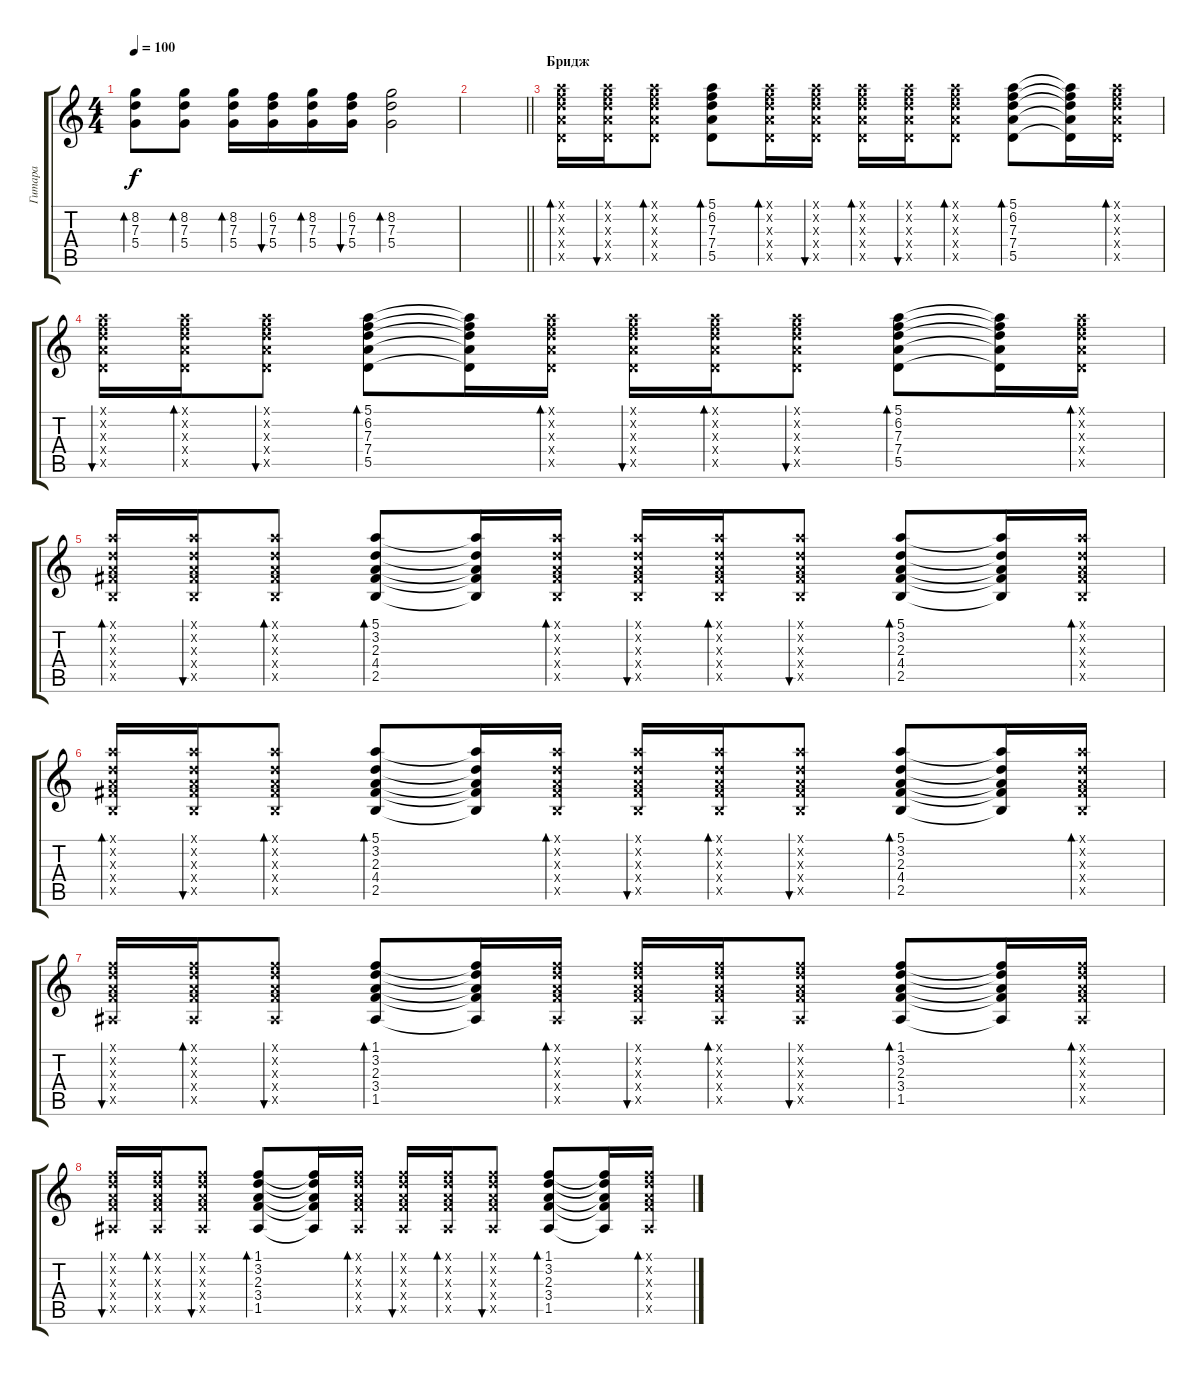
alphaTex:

\track ("Гитара" "Гитара") {instrument acousticguitarnylon}
\staff {score tabs}
\tuning (E4 B3 G3 D3 A2 E2) {hide}
\ts (4 4)
\tempo 100
\clef g2
\ks c
(8.2 7.3 5.4).8{bd 30 dy f} (8.2 7.3 5.4).8{bd 30} (8.2 7.3 5.4).16{bd 30} (6.2 7.3 5.4).16{bu 30} (8.2 7.3 5.4).16{bd 30} (6.2 7.3 5.4).16{bu 30} (8.2 7.3 5.4).2{bd 30} |
\barLineRight lightlight
|
\section ("" "Бридж")
(5.1{x} 6.2{x} 7.3{x} 7.4{x} 5.5{x}).16{bd 30} (5.1{x} 6.2{x} 7.3{x} 7.4{x} 5.5{x}).16{bu 30} (5.1{x} 6.2{x} 7.3{x} 7.4{x} 5.5{x}).8{bd 30} (5.1 6.2 7.3 7.4 5.5).8{bd 30} (5.1{x} 6.2{x} 7.3{x} 7.4{x} 5.5{x}).16{bd 30} (5.1{x} 6.2{x} 7.3{x} 7.4{x} 5.5{x}).16{bu 30} (5.1{x} 6.2{x} 7.3{x} 7.4{x} 5.5{x}).16{bd 30} (5.1{x} 6.2{x} 7.3{x} 7.4{x} 5.5{x}).16{bu 30} (5.1{x} 6.2{x} 7.3{x} 7.4{x} 5.5{x}).8{bd 30} (5.1 6.2 7.3 7.4 5.5).8{bd 30} (5.1{t} 6.2{t} 7.3{t} 7.4{t} 5.5{t}).16 (5.1{x} 6.2{x} 7.3{x} 7.4{x} 5.5{x}).16{bd 30} |
(5.1{x} 6.2{x} 7.3{x} 7.4{x} 5.5{x}).16{bu 30} (5.1{x} 6.2{x} 7.3{x} 7.4{x} 5.5{x}).16{bd 30} (5.1{x} 6.2{x} 7.3{x} 7.4{x} 5.5{x}).8{bu 30} (5.1 6.2 7.3 7.4 5.5).8{bd 30} (5.1{t} 6.2{t} 7.3{t} 7.4{t} 5.5{t}).16 (5.1{x} 6.2{x} 7.3{x} 7.4{x} 5.5{x}).16{bd 30} (5.1{x} 6.2{x} 7.3{x} 7.4{x} 5.5{x}).16{bu 30} (5.1{x} 6.2{x} 7.3{x} 7.4{x} 5.5{x}).16{bd 30} (5.1{x} 6.2{x} 7.3{x} 7.4{x} 5.5{x}).8{bu 30} (5.1 6.2 7.3 7.4 5.5).8{bd 30} (5.1{t} 6.2{t} 7.3{t} 7.4{t} 5.5{t}).16 (5.1{x} 6.2{x} 7.3{x} 7.4{x} 5.5{x}).16{bd 30} |
(5.1{x} 3.2{x} 2.3{x} 4.4{x} 2.5{x}).16{bd 30} (5.1{x} 3.2{x} 2.3{x} 4.4{x} 2.5{x}).16{bu 30} (5.1{x} 3.2{x} 2.3{x} 4.4{x} 2.5{x}).8{bd 30} (5.1 3.2 2.3 4.4 2.5).8{bd 30} (5.1{t} 3.2{t} 2.3{t} 4.4{t} 2.5{t}).16 (5.1{x} 3.2{x} 2.3{x} 4.4{x} 2.5{x}).16{bd 30} (5.1{x} 3.2{x} 2.3{x} 4.4{x} 2.5{x}).16{bu 30} (5.1{x} 3.2{x} 2.3{x} 4.4{x} 2.5{x}).16{bd 30} (5.1{x} 3.2{x} 2.3{x} 4.4{x} 2.5{x}).8{bu 30} (5.1 3.2 2.3 4.4 2.5).8{bd 30} (5.1{t} 3.2{t} 2.3{t} 4.4{t} 2.5{t}).16 (5.1{x} 3.2{x} 2.3{x} 4.4{x} 2.5{x}).16{bd 30} |
(5.1{x} 3.2{x} 2.3{x} 4.4{x} 2.5{x}).16{bd 30} (5.1{x} 3.2{x} 2.3{x} 4.4{x} 2.5{x}).16{bu 30} (5.1{x} 3.2{x} 2.3{x} 4.4{x} 2.5{x}).8{bd 30} (5.1 3.2 2.3 4.4 2.5).8{bd 30} (5.1{t} 3.2{t} 2.3{t} 4.4{t} 2.5{t}).16 (5.1{x} 3.2{x} 2.3{x} 4.4{x} 2.5{x}).16{bd 30} (5.1{x} 3.2{x} 2.3{x} 4.4{x} 2.5{x}).16{bu 30} (5.1{x} 3.2{x} 2.3{x} 4.4{x} 2.5{x}).16{bd 30} (5.1{x} 3.2{x} 2.3{x} 4.4{x} 2.5{x}).8{bu 30} (5.1 3.2 2.3 4.4 2.5).8{bd 30} (5.1{t} 3.2{t} 2.3{t} 4.4{t} 2.5{t}).16 (5.1{x} 3.2{x} 2.3{x} 4.4{x} 2.5{x}).16{bd 30} |
(1.1{x} 3.2{x} 2.3{x} 3.4{x} 1.5{x}).16{bu 30} (1.1{x} 3.2{x} 2.3{x} 3.4{x} 1.5{x}).16{bd 30} (1.1{x} 3.2{x} 2.3{x} 3.4{x} 1.5{x}).8{bu 30} (1.1 3.2 2.3 3.4 1.5).8{bd 30} (1.1{t} 3.2{t} 2.3{t} 3.4{t} 1.5{t}).16 (1.1{x} 3.2{x} 2.3{x} 3.4{x} 1.5{x}).16{bd 30} (1.1{x} 3.2{x} 2.3{x} 3.4{x} 1.5{x}).16{bu 30} (1.1{x} 3.2{x} 2.3{x} 3.4{x} 1.5{x}).16{bd 30} (1.1{x} 3.2{x} 2.3{x} 3.4{x} 1.5{x}).8{bu 30} (1.1 3.2 2.3 3.4 1.5).8{bd 30} (1.1{t} 3.2{t} 2.3{t} 3.4{t} 1.5{t}).16 (1.1{x} 3.2{x} 2.3{x} 3.4{x} 1.5{x}).16{bd 30} |
(1.1{x} 3.2{x} 2.3{x} 3.4{x} 1.5{x}).16{bu 30} (1.1{x} 3.2{x} 2.3{x} 3.4{x} 1.5{x}).16{bd 30} (1.1{x} 3.2{x} 2.3{x} 3.4{x} 1.5{x}).8{bu 30} (1.1 3.2 2.3 3.4 1.5).8{bd 30} (1.1{t} 3.2{t} 2.3{t} 3.4{t} 1.5{t}).16 (1.1{x} 3.2{x} 2.3{x} 3.4{x} 1.5{x}).16{bd 30} (1.1{x} 3.2{x} 2.3{x} 3.4{x} 1.5{x}).16{bu 30} (1.1{x} 3.2{x} 2.3{x} 3.4{x} 1.5{x}).16{bd 30} (1.1{x} 3.2{x} 2.3{x} 3.4{x} 1.5{x}).8{bu 30} (1.1 3.2 2.3 3.4 1.5).8{bd 30} (1.1{t} 3.2{t} 2.3{t} 3.4{t} 1.5{t}).16 (1.1{x} 3.2{x} 2.3{x} 3.4{x} 1.5{x}).16{bd 30}
